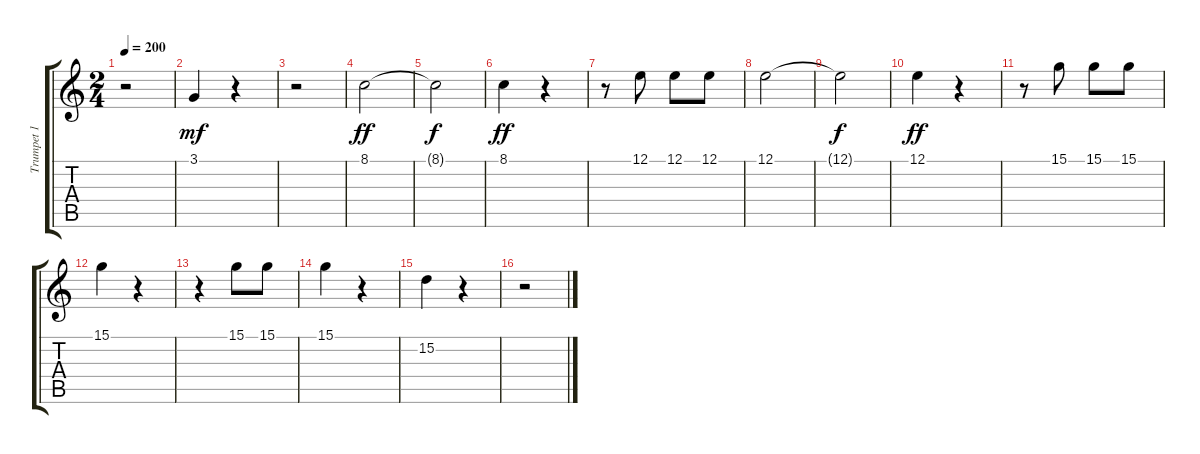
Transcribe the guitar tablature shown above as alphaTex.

\track ("Trumpet 1" "Trumpet 1") {instrument trumpet}
\staff {score tabs}
\tuning (E4 B3 G3 D3 A2 E2) {hide}
\ts (2 4)
\tempo 200
\clef g2
\ks c
r.2{dy mf} |
3.1.4 r.4 |
r.2 |
8.1.2{dy ff} |
8.1{t}.2{dy f} |
8.1.4{dy ff} r.4 |
r.8 12.1.8 12.1.8 12.1.8 |
12.1.2 |
12.1{t}.2{dy f} |
12.1.4{dy ff} r.4 |
r.8 15.1.8 15.1.8 15.1.8 |
15.1.4 r.4 |
r.4 15.1.8 15.1.8 |
15.1.4 r.4 |
15.2.4 r.4 |
r.2
